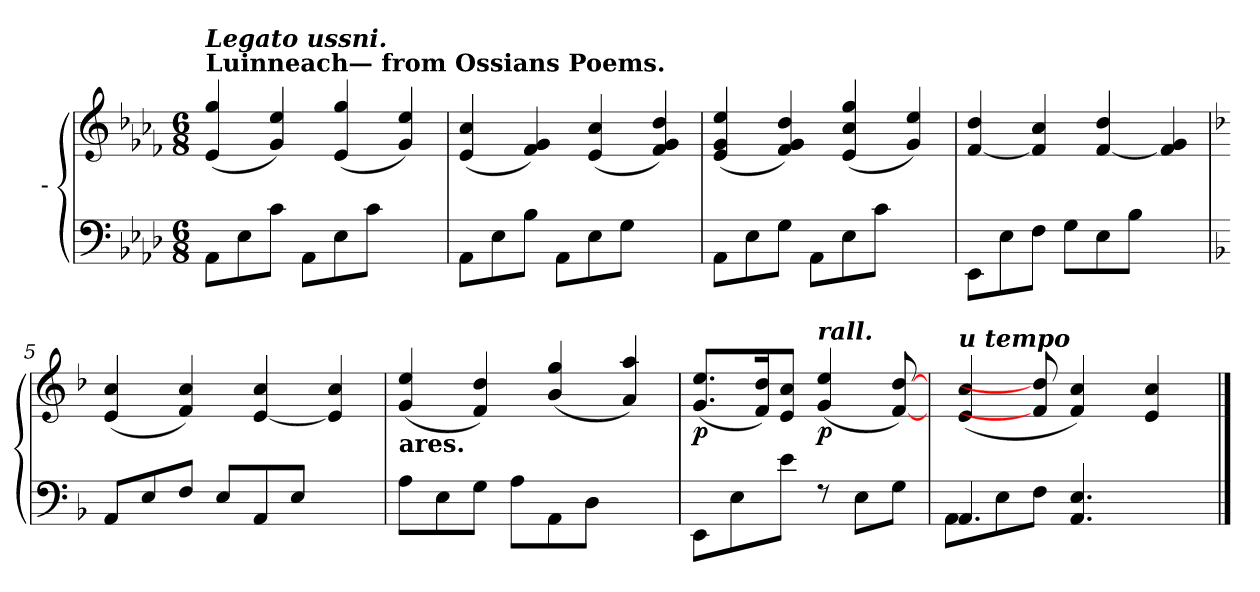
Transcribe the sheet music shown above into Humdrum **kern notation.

**kern	**kern	**dynam
*part1	*part1	*part1
*staff2	*staff1	*staff1/2
*I"-	*	*
*clefF4	*clefG3	*
*k[b-e-a-d-]	*k[b-e-a-d-]	*
*M6/8	*M6/8	*
=1	=1	=1
!	!LO:TX:a:B:t=Luinneach— from Ossians Poems.	!
!	!LO:TX:a:Bi:t=Legato ussni.	!
8AA-\L	(<4c/ 4ee-/	.
8E-\	.	.
8c\J	4e-/ 4cc/)	.
8AA-\L	.	.
8E-\	(<4c/ 4ee-/	.
8c\J	.	.
4ryy	4e-/ 4cc/)	.
=2	=2	=2
8AA-\L	(<4c/ 4a-/	.
8E-\	.	.
8B-\J	4d-/ 4e-/)	.
8AA-\L	.	.
8E-\	(<4c/ 4a-/	.
8G\J	.	.
4ryy	4d-/ 4e-/ 4b-/)	.
=3	=3	=3
8AA-\L	(<4c/ 4e-/ 4cc/	.
8E-\	.	.
8G\J	4d-/ 4e-/ 4b-/)	.
8AA-\L	.	.
8E-\	(<4c/ 4a-/ 4ee-/	.
8c\J	.	.
4ryy	4e-/ 4cc/)	.
=4	=4	=4
8EE-\L	[<4d-/ 4b-/	.
8E-\	.	.
8F\J	4d-/] 4a-/	.
8G\L	.	.
8E-\	[<4d-/ 4b-/	.
8B-\J	.	.
4ryy	4d-/] 4e-/	.
!!LO:LB:g=z
=5	=5	=5
*k[b-]	*k[b-]	*
8AA/L	(<4c/ 4a/	.
8E/	.	.
8F/J	4d/ 4a/)	.
8E/L	.	.
8AA/	[<4c/ 4a/	.
8E/J	.	.
4ryy	4c/] 4a/	.
=6	=6	=6
!	!LO:TX:b:B:t=ares.	!
8A\L	(<4e/ 4cc/	.
8E\	.	.
8G\J	4d/ 4b-/)	.
8A\L	.	.
8AA\	(<4g/ 4ee/	.
8D\J	.	.
4ryy	4f/ 4ff/)	.
=7	=7	=7
!	!	!LO:DY:b
8EE\L	(<8.e/ 8.cc/L	p
8E\	.	.
.	16d/ 16b-/k)	.
8e\J	8c/ 8a/J	.
!	!LO:TX:a:Bi:t=rall.	!
!	!	!LO:DY:b
8rE	(<4e/ 4cc/	p
8E\L	.	.
8G\J	[8d/ [8b-/)	.
=8	=8	=8
*^	*	*
!	!	!LO:TX:a:Bi:t=u tempo	!
4.AA/	8AA\L	(<4c/ 4a/	.
.	8E\	.	.
.	8F\J	8d/] 8b-/]	.
4.AA/ 4.E/	8ryy	4d/ 4a/)	.
.	4.ryy	.	.
.	.	4c/ 4a/	.
8ryy	.	.	.
*v	*v	*	*
==	==	==
*-	*-	*-
